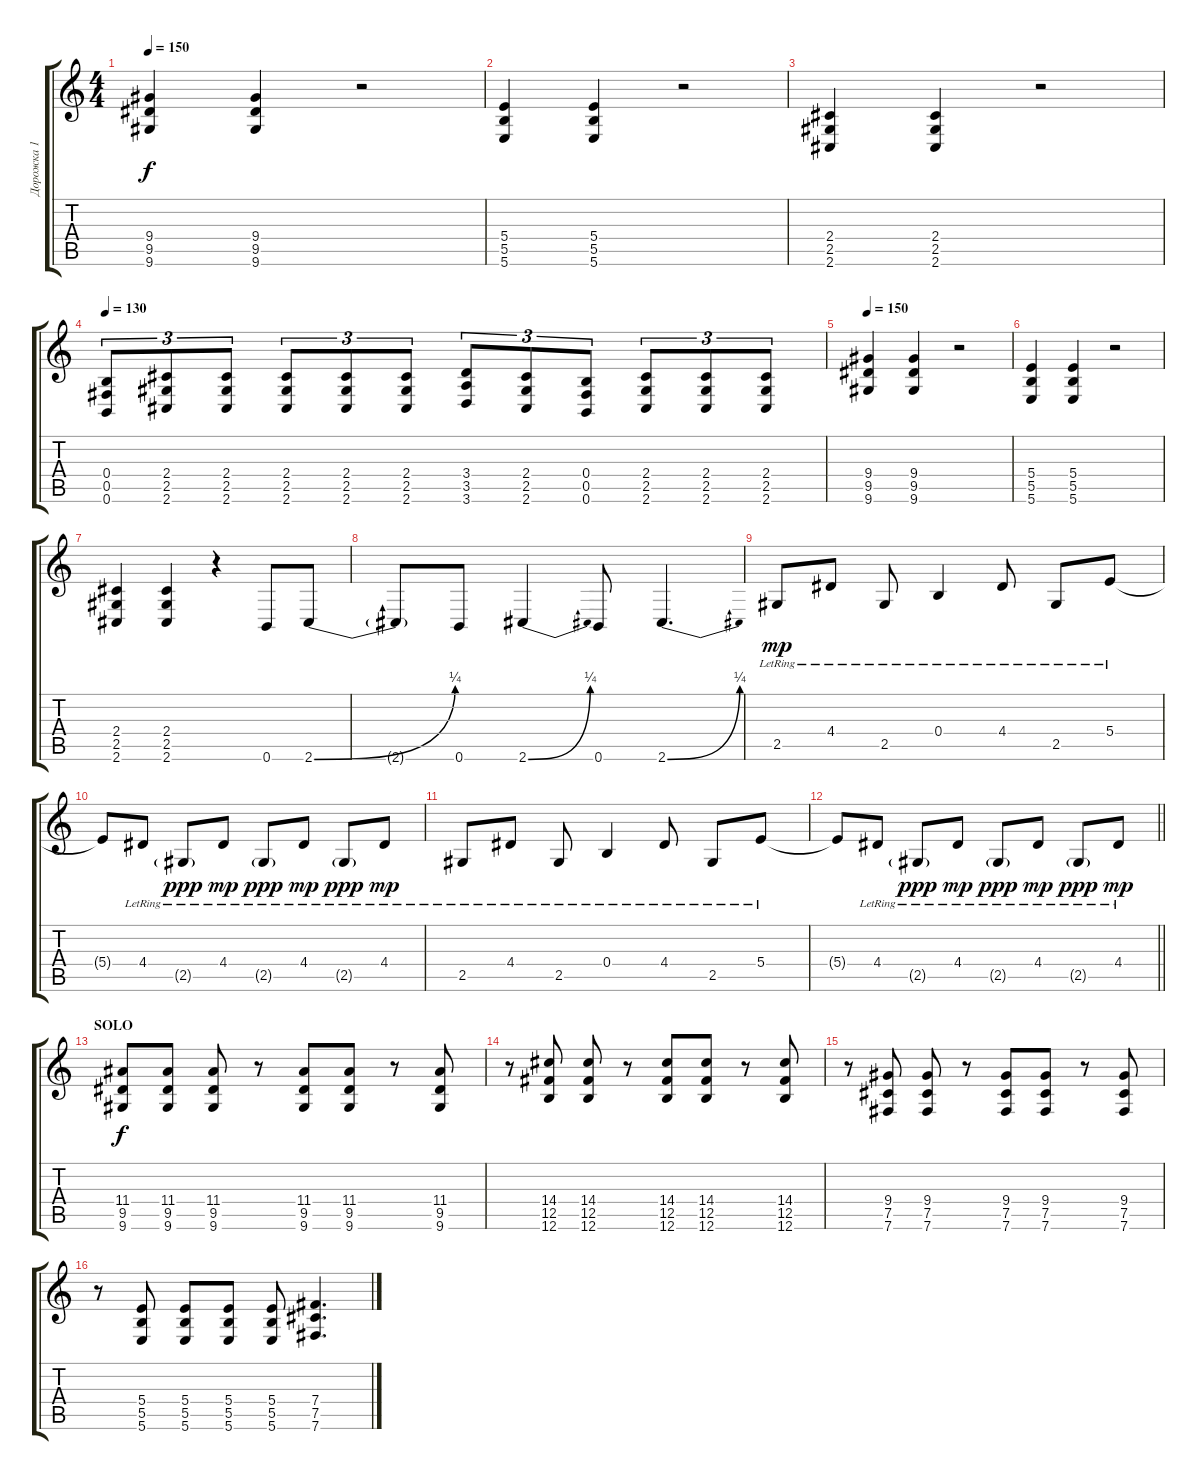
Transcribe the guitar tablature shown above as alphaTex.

\track ("Дорожка 1" "Дорожка 1") {instrument distortionguitar}
\staff {score tabs}
\tuning (Db4 Ab3 E3 B2 Gb2 B1) {hide}
\ts (4 4)
\tempo 150
\clef g2
\ks c
(9.4 9.5 9.6).4{dy f instrument distortionguitar} (9.4 9.5 9.6).4 r.2 |
(5.4 5.5 5.6).4 (5.4 5.5 5.6).4 r.2 |
(2.4 2.5 2.6).4 (2.4 2.5 2.6).4 r.2 |
\tempo 130
(0.4 0.5 0.6).8{tu (3 2)} (2.4 2.5 2.6).8{tu (3 2)} (2.4 2.5 2.6).8{tu (3 2)} (2.4 2.5 2.6).8{tu (3 2)} (2.4 2.5 2.6).8{tu (3 2)} (2.4 2.5 2.6).8{tu (3 2)} (3.4 3.5 3.6).8{tu (3 2)} (2.4 2.5 2.6).8{tu (3 2)} (0.4 0.5 0.6).8{tu (3 2)} (2.4 2.5 2.6).8{tu (3 2)} (2.4 2.5 2.6).8{tu (3 2)} (2.4 2.5 2.6).8{tu (3 2)} |
\tempo 150
(9.4 9.5 9.6).4{instrument distortionguitar} (9.4 9.5 9.6).4 r.2 |
(5.4 5.5 5.6).4 (5.4 5.5 5.6).4 r.2 |
(2.4 2.5 2.6).4 (2.4 2.5 2.6).4 r.4 0.6.8 2.6{be (bend 0 0 60 1)}.8 |
2.6{t}.8 0.6.8 2.6{be (bend 0 0 60 1)}.4 0.6.8 2.6{be (bend 0 0 60 1)}.4{d} |
2.5{lr}.8{dy mp instrument electricguitarclean} 4.4{lr}.8 2.5{lr}.8 0.4{lr}.4 4.4{lr}.8 2.5{lr}.8 5.4{lr}.8 |
5.4{t}.8 4.4{lr}.8 2.5{g lr}.8{dy ppp} 4.4{lr}.8{dy mp} 2.5{g lr}.8{dy ppp} 4.4{lr}.8{dy mp} 2.5{g lr}.8{dy ppp} 4.4{lr}.8{dy mp} |
2.5{lr}.8{instrument electricguitarclean} 4.4{lr}.8 2.5{lr}.8 0.4{lr}.4 4.4{lr}.8 2.5{lr}.8 5.4{lr}.8 |
\barLineRight lightlight
5.4{t}.8 4.4{lr}.8 2.5{g lr}.8{dy ppp} 4.4{lr}.8{dy mp} 2.5{g lr}.8{dy ppp} 4.4{lr}.8{dy mp} 2.5{g lr}.8{dy ppp} 4.4{lr}.8{dy mp} |
\section ("" "SOLO")
(11.4 9.5 9.6).8{dy f instrument distortionguitar} (11.4 9.5 9.6).8 (11.4 9.5 9.6).8 r.8 (11.4 9.5 9.6).8 (11.4 9.5 9.6).8 r.8 (11.4 9.5 9.6).8 |
r.8 (14.4 12.5 12.6).8 (14.4 12.5 12.6).8 r.8 (14.4 12.5 12.6).8 (14.4 12.5 12.6).8 r.8 (14.4 12.5 12.6).8 |
r.8 (9.4 7.5 7.6).8 (9.4 7.5 7.6).8 r.8 (9.4 7.5 7.6).8 (9.4 7.5 7.6).8 r.8 (9.4 7.5 7.6).8 |
r.8 (5.4 5.5 5.6).8 (5.4 5.5 5.6).8 (5.4 5.5 5.6).8 (5.4 5.5 5.6).8 (7.4 7.5 7.6).4{d}
